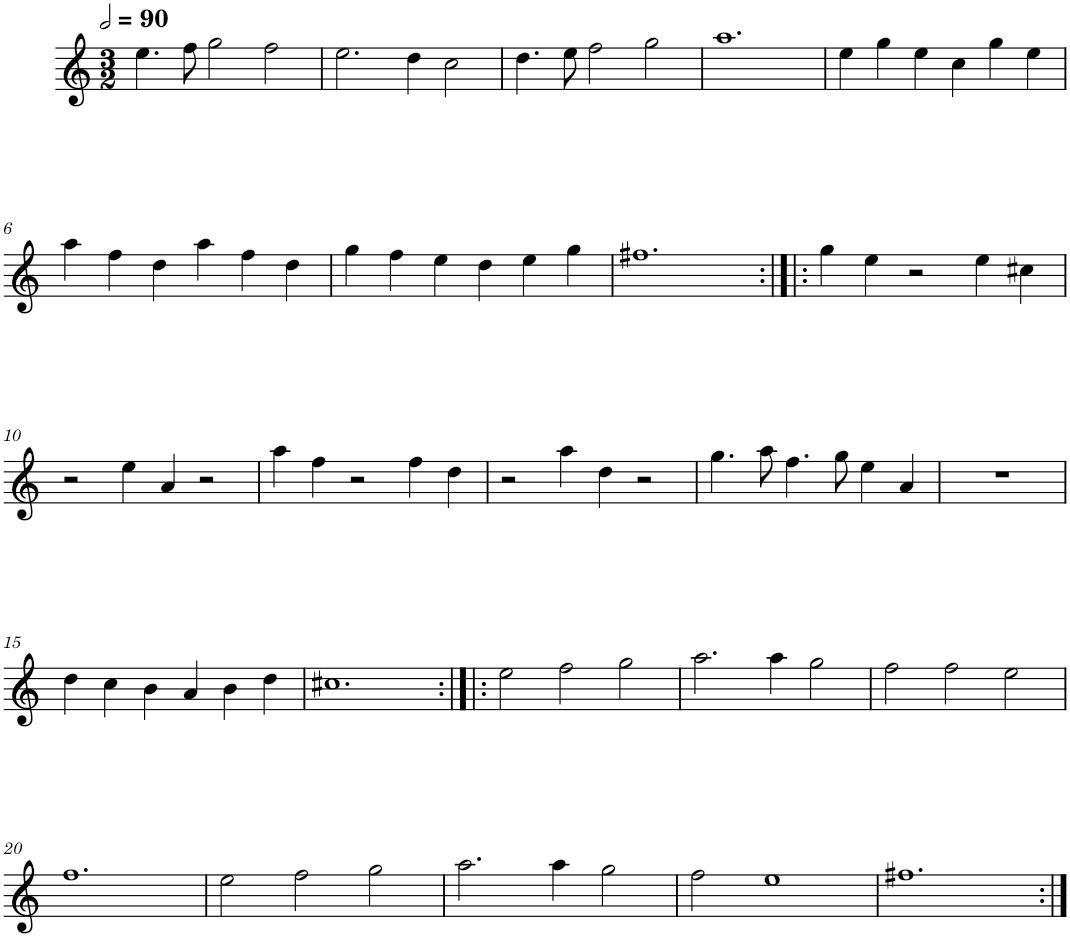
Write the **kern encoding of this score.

**kern
*part1
*staff1
*I"Cinq parties
*clefG2
*k[]
*M3/2
*MM180
=1
4.ee\
8ff\
2gg\
2ff\
=2
2.ee\
4dd\
2cc\
=3
4.dd\
8ee\
2ff\
2gg\
=4
1.aa
=5
4ee\
4gg\
4ee\
4cc\
4gg\
4ee\
!!LO:LB:g=z
=6
4aa\
4ff\
4dd\
4aa\
4ff\
4dd\
=7
4gg\
4ff\
4ee\
4dd\
4ee\
4gg\
=8
1.ff#X
=9:|!|:
4gg\
4ee\
2r
4ee\
4cc#X\
!!LO:LB:g=z
=10
2r
4ee\
4a/
2r
=11
4aa\
4ff\
2r
4ff\
4dd\
=12
2r
4aa\
4dd\
2r
=13
4.gg\
8aa\
4.ff\
8gg\
4ee\
4a/
=14
1.r
!!LO:LB:g=z
=15
4dd\
4cc\
4b\
4a/
4b\
4dd\
=16
1.cc#X
=17:|!|:
2ee\
2ff\
2gg\
=18
2.aa\
4aa\
2gg\
=19
2ff\
2ff\
2ee\
!!LO:LB:g=z
=20
1.ff
=21
2ee\
2ff\
2gg\
=22
2.aa\
4aa\
2gg\
=23
2ff\
1ee
=24
1.ff#X
=:|!
*-
